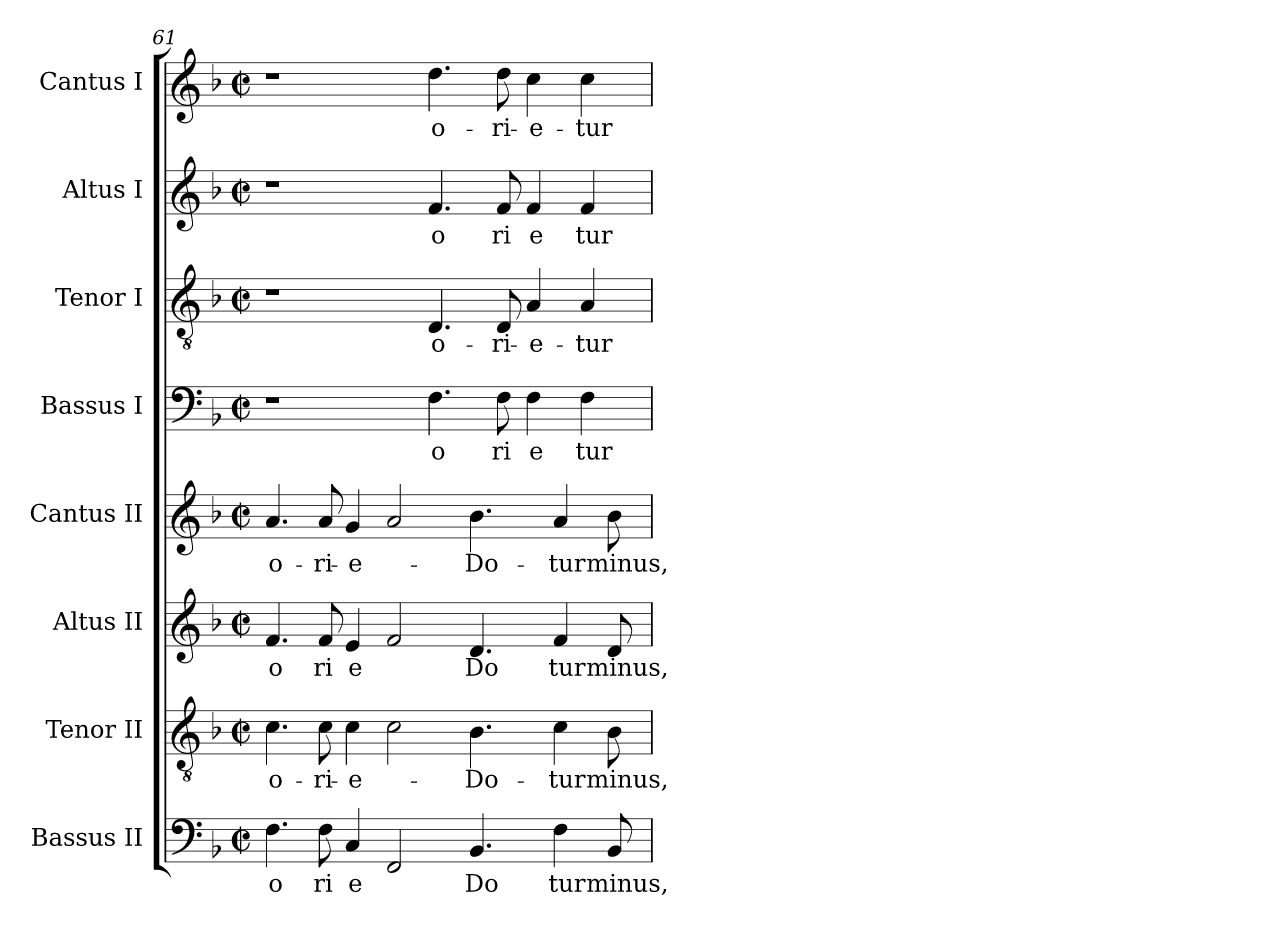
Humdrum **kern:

**kern	**text	**kern	**text	**kern	**text	**kern	**text	**kern	**text	**kern	**text	**kern	**text	**kern	**text
*part8	*part8	*part7	*part7	*part6	*part6	*part5	*part5	*part4	*part4	*part3	*part3	*part2	*part2	*part1	*part1
*staff8	*staff8	*staff7	*staff7	*staff6	*staff6	*staff5	*staff5	*staff4	*staff4	*staff3	*staff3	*staff2	*staff2	*staff1	*staff1
*I"Bassus II	*	*I"Tenor II	*	*I"Altus II	*	*I"Cantus II	*	*I"Bassus I	*	*I"Tenor I	*	*I"Altus I	*	*I"Cantus I	*
!!LO:LB:g=z
*clefF4	*	*clefGv2	*	*clefG2	*	*clefG2	*	*clefF4	*	*clefGv2	*	*clefG2	*	*clefG2	*
*k[b-]	*	*k[b-]	*	*k[b-]	*	*k[b-]	*	*k[b-]	*	*k[b-]	*	*k[b-]	*	*k[b-]	*
*F:	*	*F:	*	*F:	*	*F:	*	*F:	*	*F:	*	*F:	*	*F:	*
*M2/2	*	*M2/2	*	*M2/2	*	*M2/2	*	*M2/2	*	*M2/2	*	*M2/2	*	*M2/2	*
*met(c|)	*	*met(c|)	*	*met(c|)	*	*met(c|)	*	*met(c|)	*	*met(c|)	*	*met(c|)	*	*met(c|)	*
=61	=61	=61	=61	=61	=61	=61	=61	=61	=61	=61	=61	=61	=61	=61	=61
!	!LO:LY:b:cj	!	!LO:LY:b:cj	!	!LO:LY:b:cj	!	!LO:LY:b:cj	!	!	!	!	!	!	!	!
4.F\	o	4.c\	o-	4.f/	o	4.a/	o-	1r	.	1r	.	1r	.	1r	.
!	!LO:LY:b:cj	!	!LO:LY:b:cj	!	!LO:LY:b:cj	!	!LO:LY:b:cj	!	!	!	!	!	!	!	!
8F\	ri	8c\	-ri-	8f/	ri	8a/	-ri-	.	.	.	.	.	.	.	.
!	!LO:LY:b:cj	!	!LO:LY:b:cj	!	!LO:LY:b:cj	!	!LO:LY:b:cj	!	!	!	!	!	!	!	!
4C/	e	4c\	-e-	4e/	e	4g/	-e-	.	.	.	.	.	.	.	.
2FF/	.	2c\	.	2f/	.	2a/	.	.	.	.	.	.	.	.	.
!	!	!	!	!	!	!	!	!	!LO:LY:b:cj	!	!LO:LY:b:cj	!	!LO:LY:b:cj	!	!LO:LY:b:cj
.	.	.	.	.	.	.	.	4.F\	o	4.D/	o-	4.f/	o	4.dd\	o-
!	!LO:LY:b:cj	!	!LO:LY:b:cj	!	!LO:LY:b:cj	!	!LO:LY:b:cj	!	!	!	!	!	!	!	!
4.BB-/	Do	4.B-\	Do-	4.d/	Do	4.b-\	Do-	.	.	.	.	.	.	.	.
!	!	!	!	!	!	!	!	!	!LO:LY:b:cj	!	!LO:LY:b:cj	!	!LO:LY:b:cj	!	!LO:LY:b:cj
.	.	.	.	.	.	.	.	8F\	ri	8D/	-ri-	8f/	ri	8dd\	-ri-
!	!	!	!	!	!	!	!	!	!LO:LY:b:cj	!	!LO:LY:b:cj	!	!LO:LY:b:cj	!	!LO:LY:b:cj
.	.	.	.	.	.	.	.	4F\	e	4A/	-e-	4f/	e	4cc\	-e-
!	!LO:LY:b:cj	!	!LO:LY:b:cj	!	!LO:LY:b:cj	!	!LO:LY:b:cj	!	!	!	!	!	!	!	!
4F\	tur	4c\	-tur	4f/	tur	4a/	-tur	.	.	.	.	.	.	.	.
!	!	!	!	!	!	!	!	!	!LO:LY:b:cj	!	!LO:LY:b:cj	!	!LO:LY:b:cj	!	!LO:LY:b:cj
.	.	.	.	.	.	.	.	4F\	tur	4A/	-tur	4f/	tur	4cc\	-tur
!	!LO:LY:b	!	!LO:LY:b	!	!LO:LY:b	!	!LO:LY:b	!	!	!	!	!	!	!	!
8BB-/	minus,	8B-\	-minus,	8d/	minus,	8b-\	-minus,	.	.	.	.	.	.	.	.
=	=	=	=	=	=	=	=	=	=	=	=	=	=	=	=
*-	*-	*-	*-	*-	*-	*-	*-	*-	*-	*-	*-	*-	*-	*-	*-
